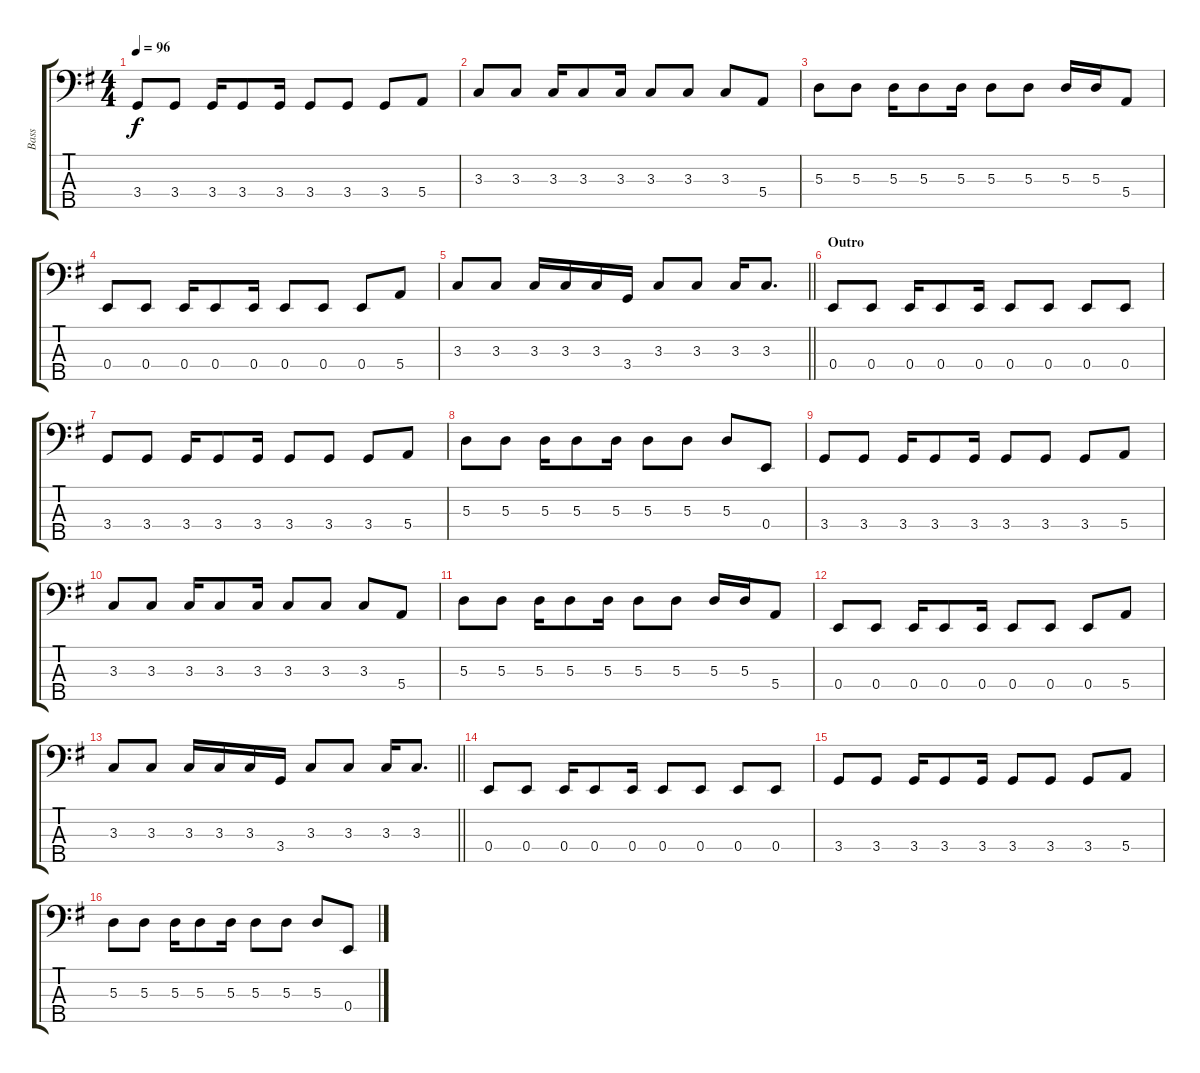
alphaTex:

\track ("Bass" "Bass") {instrument electricbassfinger}
\staff {score tabs}
\tuning (G2 D2 A1 E1 B0) {hide}
\ts (4 4)
\tempo 96
\clef f4
\ks g
3.4.8{dy f} 3.4.8 3.4.16 3.4.8 3.4.16 3.4.8 3.4.8 3.4.8 5.4.8 |
3.3.8 3.3.8 3.3.16 3.3.8 3.3.16 3.3.8 3.3.8 3.3.8 5.4.8 |
5.3.8 5.3.8 5.3.16 5.3.8 5.3.16 5.3.8 5.3.8 5.3.16 5.3.16 5.4.8 |
0.4.8 0.4.8 0.4.16 0.4.8 0.4.16 0.4.8 0.4.8 0.4.8 5.4.8 |
\barLineRight lightlight
3.3.8 3.3.8 3.3.16 3.3.16 3.3.16 3.4.16 3.3.8 3.3.8 3.3.16 3.3.8{d} |
\section ("" "Outro")
0.4.8 0.4.8 0.4.16 0.4.8 0.4.16 0.4.8 0.4.8 0.4.8 0.4.8 |
3.4.8 3.4.8 3.4.16 3.4.8 3.4.16 3.4.8 3.4.8 3.4.8 5.4.8 |
5.3.8 5.3.8 5.3.16 5.3.8 5.3.16 5.3.8 5.3.8 5.3.8 0.4.8 |
3.4.8 3.4.8 3.4.16 3.4.8 3.4.16 3.4.8 3.4.8 3.4.8 5.4.8 |
3.3.8 3.3.8 3.3.16 3.3.8 3.3.16 3.3.8 3.3.8 3.3.8 5.4.8 |
5.3.8 5.3.8 5.3.16 5.3.8 5.3.16 5.3.8 5.3.8 5.3.16 5.3.16 5.4.8 |
0.4.8 0.4.8 0.4.16 0.4.8 0.4.16 0.4.8 0.4.8 0.4.8 5.4.8 |
\barLineRight lightlight
3.3.8 3.3.8 3.3.16 3.3.16 3.3.16 3.4.16 3.3.8 3.3.8 3.3.16 3.3.8{d} |
\section ("" "")
0.4.8 0.4.8 0.4.16 0.4.8 0.4.16 0.4.8 0.4.8 0.4.8 0.4.8 |
3.4.8 3.4.8 3.4.16 3.4.8 3.4.16 3.4.8 3.4.8 3.4.8 5.4.8 |
5.3.8 5.3.8 5.3.16 5.3.8 5.3.16 5.3.8 5.3.8 5.3.8 0.4.8
